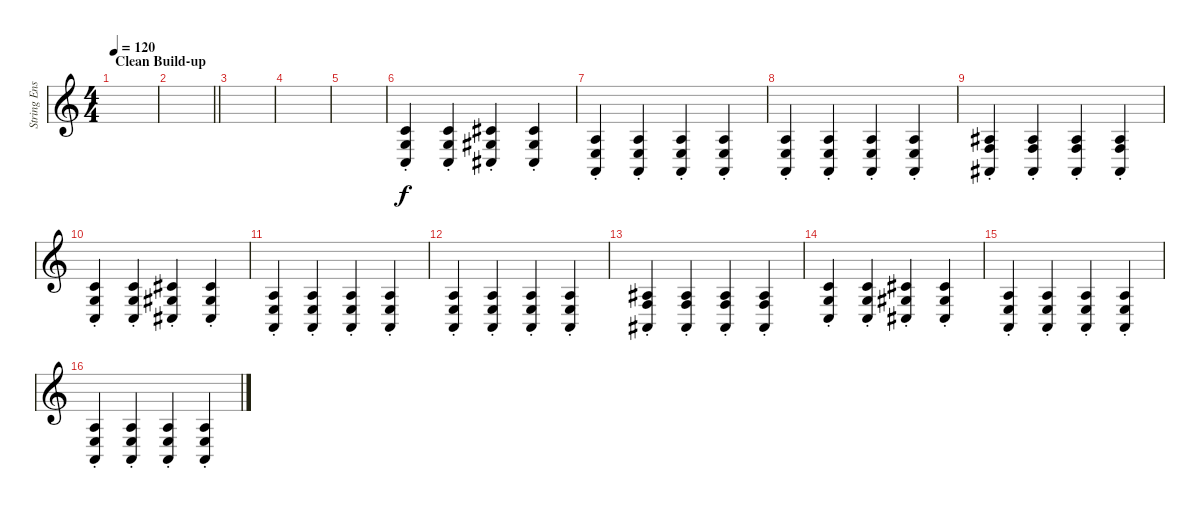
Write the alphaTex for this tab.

\track ("String Ensemble II" "String Ens") {instrument stringensemble1}
\staff {score}
\tuning (E4 B3 G3 D3 A2 D2) {hide}
\ts (4 4)
\section ("" "Clean Build-up")
\tempo 120
\clef g2
\ks c
|
\barLineRight lightlight
|
|
|
|
(10.4{st} 10.5{st} 10.6{st}).4{volume 7} (10.4{st} 10.5{st} 10.6{st}).4 (11.4{st} 11.5{st} 11.6{st}).4 (11.4{st} 11.5{st} 11.6{st}).4 |
(7.4{st} 7.5{st} 7.6{st}).4 (7.4{st} 7.5{st} 7.6{st}).4 (7.4{st} 7.5{st} 7.6{st}).4 (7.4{st} 7.5{st} 7.6{st}).4 |
(7.4{st} 7.5{st} 7.6{st}).4 (7.4{st} 7.5{st} 7.6{st}).4 (7.4{st} 7.5{st} 7.6{st}).4 (7.4{st} 7.5{st} 7.6{st}).4 |
(8.4{st} 8.5{st} 8.6{st}).4 (8.4{st} 8.5{st} 8.6{st}).4 (8.4{st} 8.5{st} 8.6{st}).4 (8.4{st} 8.5{st} 8.6{st}).4 |
(10.4{st} 10.5{st} 10.6{st}).4 (10.4{st} 10.5{st} 10.6{st}).4 (11.4{st} 11.5{st} 11.6{st}).4 (11.4{st} 11.5{st} 11.6{st}).4 |
(7.4{st} 7.5{st} 7.6{st}).4{volume 11} (7.4{st} 7.5{st} 7.6{st}).4 (7.4{st} 7.5{st} 7.6{st}).4 (7.4{st} 7.5{st} 7.6{st}).4 |
(7.4{st} 7.5{st} 7.6{st}).4 (7.4{st} 7.5{st} 7.6{st}).4 (7.4{st} 7.5{st} 7.6{st}).4 (7.4{st} 7.5{st} 7.6{st}).4 |
(8.4{st} 8.5{st} 8.6{st}).4 (8.4{st} 8.5{st} 8.6{st}).4 (8.4{st} 8.5{st} 8.6{st}).4 (8.4{st} 8.5{st} 8.6{st}).4 |
(10.4{st} 10.5{st} 10.6{st}).4 (10.4{st} 10.5{st} 10.6{st}).4 (11.4{st} 11.5{st} 11.6{st}).4 (11.4{st} 11.5{st} 11.6{st}).4 |
(7.4{st} 7.5{st} 7.6{st}).4{volume 13} (7.4{st} 7.5{st} 7.6{st}).4 (7.4{st} 7.5{st} 7.6{st}).4 (7.4{st} 7.5{st} 7.6{st}).4 |
(7.4{st} 7.5{st} 7.6{st}).4 (7.4{st} 7.5{st} 7.6{st}).4 (7.4{st} 7.5{st} 7.6{st}).4 (7.4{st} 7.5{st} 7.6{st}).4
